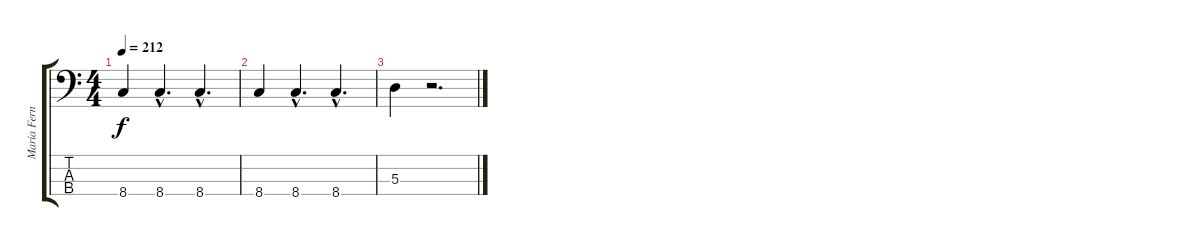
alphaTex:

\track ("María Fernanda (bajo)" "María Fern") {instrument electricbasspick}
\staff {score tabs}
\tuning (G2 D2 A1 E1) {hide}
\ts (4 4)
\tempo 212
\clef f4
\ks c
8.4.4{dy f} 8.4{hac}.4{d} 8.4{hac}.4{d} |
8.4.4 8.4{hac}.4{d} 8.4{hac}.4{d} |
5.3.4 r.2{d}
